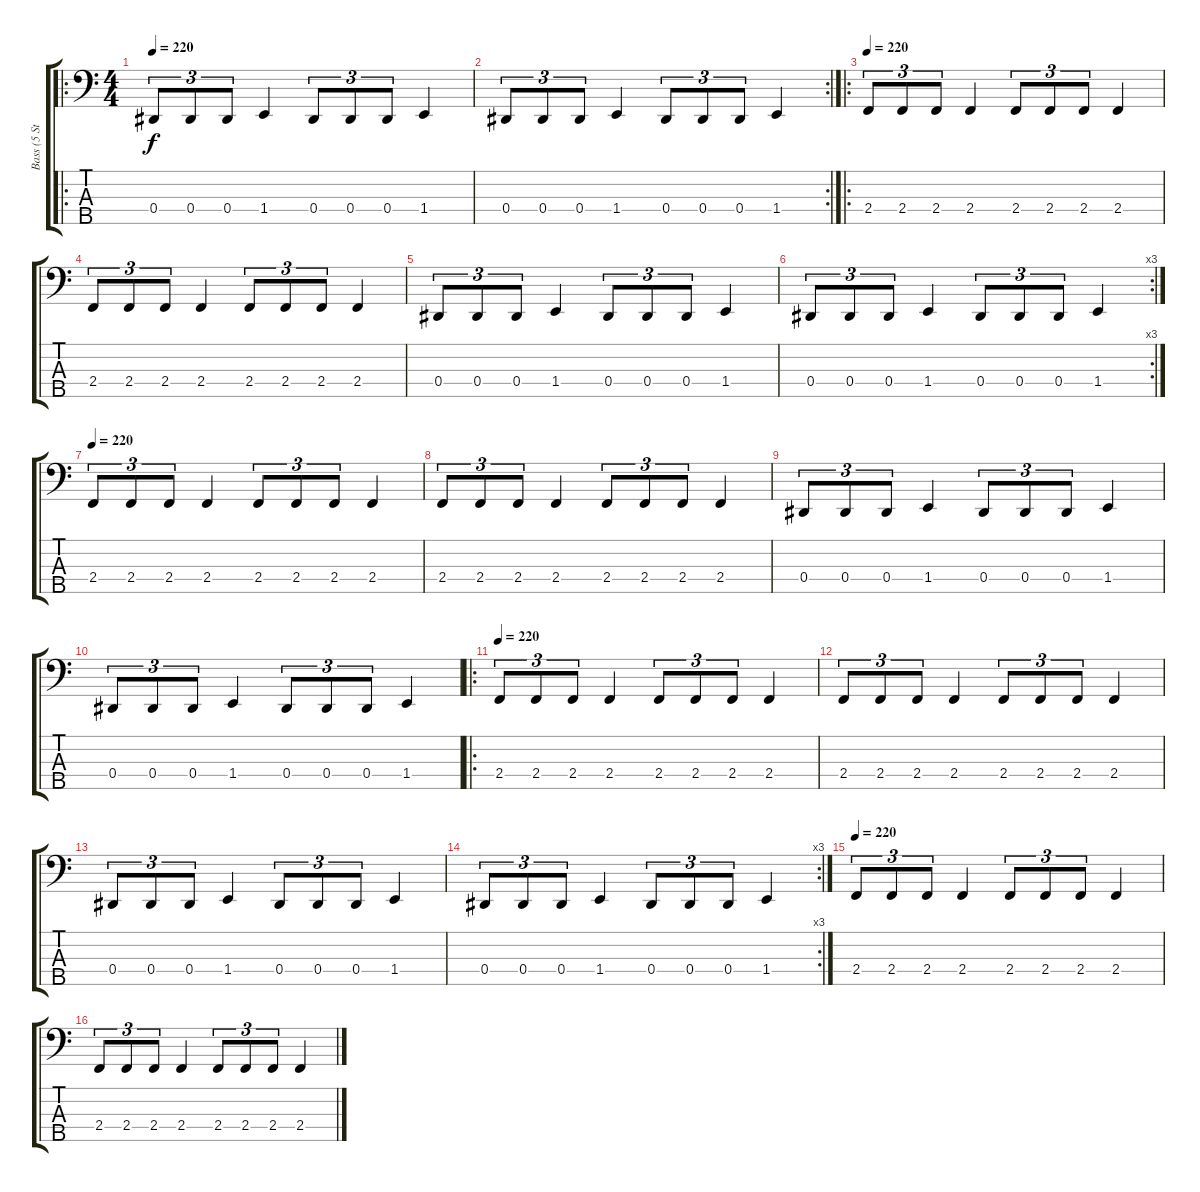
\track ("Bass (5 String Bass - A#)" "Bass (5 St") {instrument electricbasspick}
\staff {score tabs}
\tuning (Gb2 Db2 Ab1 Eb1 Bb0) {hide}
\ro
\ts (4 4)
\tempo 220
\clef f4
\ks c
0.4.8{tu (3 2) dy f} 0.4.8{tu (3 2)} 0.4.8{tu (3 2)} 1.4.4 0.4.8{tu (3 2)} 0.4.8{tu (3 2)} 0.4.8{tu (3 2)} 1.4.4 |
\rc 2
0.4.8{tu (3 2)} 0.4.8{tu (3 2)} 0.4.8{tu (3 2)} 1.4.4 0.4.8{tu (3 2)} 0.4.8{tu (3 2)} 0.4.8{tu (3 2)} 1.4.4 |
\ro
\tempo 220
2.4.8{tu (3 2)} 2.4.8{tu (3 2)} 2.4.8{tu (3 2)} 2.4.4 2.4.8{tu (3 2)} 2.4.8{tu (3 2)} 2.4.8{tu (3 2)} 2.4.4 |
2.4.8{tu (3 2)} 2.4.8{tu (3 2)} 2.4.8{tu (3 2)} 2.4.4 2.4.8{tu (3 2)} 2.4.8{tu (3 2)} 2.4.8{tu (3 2)} 2.4.4 |
0.4.8{tu (3 2)} 0.4.8{tu (3 2)} 0.4.8{tu (3 2)} 1.4.4 0.4.8{tu (3 2)} 0.4.8{tu (3 2)} 0.4.8{tu (3 2)} 1.4.4 |
\rc 3
0.4.8{tu (3 2)} 0.4.8{tu (3 2)} 0.4.8{tu (3 2)} 1.4.4 0.4.8{tu (3 2)} 0.4.8{tu (3 2)} 0.4.8{tu (3 2)} 1.4.4 |
\tempo 220
2.4.8{tu (3 2)} 2.4.8{tu (3 2)} 2.4.8{tu (3 2)} 2.4.4 2.4.8{tu (3 2)} 2.4.8{tu (3 2)} 2.4.8{tu (3 2)} 2.4.4 |
2.4.8{tu (3 2)} 2.4.8{tu (3 2)} 2.4.8{tu (3 2)} 2.4.4 2.4.8{tu (3 2)} 2.4.8{tu (3 2)} 2.4.8{tu (3 2)} 2.4.4 |
0.4.8{tu (3 2)} 0.4.8{tu (3 2)} 0.4.8{tu (3 2)} 1.4.4 0.4.8{tu (3 2)} 0.4.8{tu (3 2)} 0.4.8{tu (3 2)} 1.4.4 |
0.4.8{tu (3 2)} 0.4.8{tu (3 2)} 0.4.8{tu (3 2)} 1.4.4 0.4.8{tu (3 2)} 0.4.8{tu (3 2)} 0.4.8{tu (3 2)} 1.4.4 |
\ro
\tempo 220
2.4.8{tu (3 2)} 2.4.8{tu (3 2)} 2.4.8{tu (3 2)} 2.4.4 2.4.8{tu (3 2)} 2.4.8{tu (3 2)} 2.4.8{tu (3 2)} 2.4.4 |
2.4.8{tu (3 2)} 2.4.8{tu (3 2)} 2.4.8{tu (3 2)} 2.4.4 2.4.8{tu (3 2)} 2.4.8{tu (3 2)} 2.4.8{tu (3 2)} 2.4.4 |
0.4.8{tu (3 2)} 0.4.8{tu (3 2)} 0.4.8{tu (3 2)} 1.4.4 0.4.8{tu (3 2)} 0.4.8{tu (3 2)} 0.4.8{tu (3 2)} 1.4.4 |
\rc 3
0.4.8{tu (3 2)} 0.4.8{tu (3 2)} 0.4.8{tu (3 2)} 1.4.4 0.4.8{tu (3 2)} 0.4.8{tu (3 2)} 0.4.8{tu (3 2)} 1.4.4 |
\tempo 220
2.4.8{tu (3 2)} 2.4.8{tu (3 2)} 2.4.8{tu (3 2)} 2.4.4 2.4.8{tu (3 2)} 2.4.8{tu (3 2)} 2.4.8{tu (3 2)} 2.4.4 |
2.4.8{tu (3 2)} 2.4.8{tu (3 2)} 2.4.8{tu (3 2)} 2.4.4 2.4.8{tu (3 2)} 2.4.8{tu (3 2)} 2.4.8{tu (3 2)} 2.4.4
